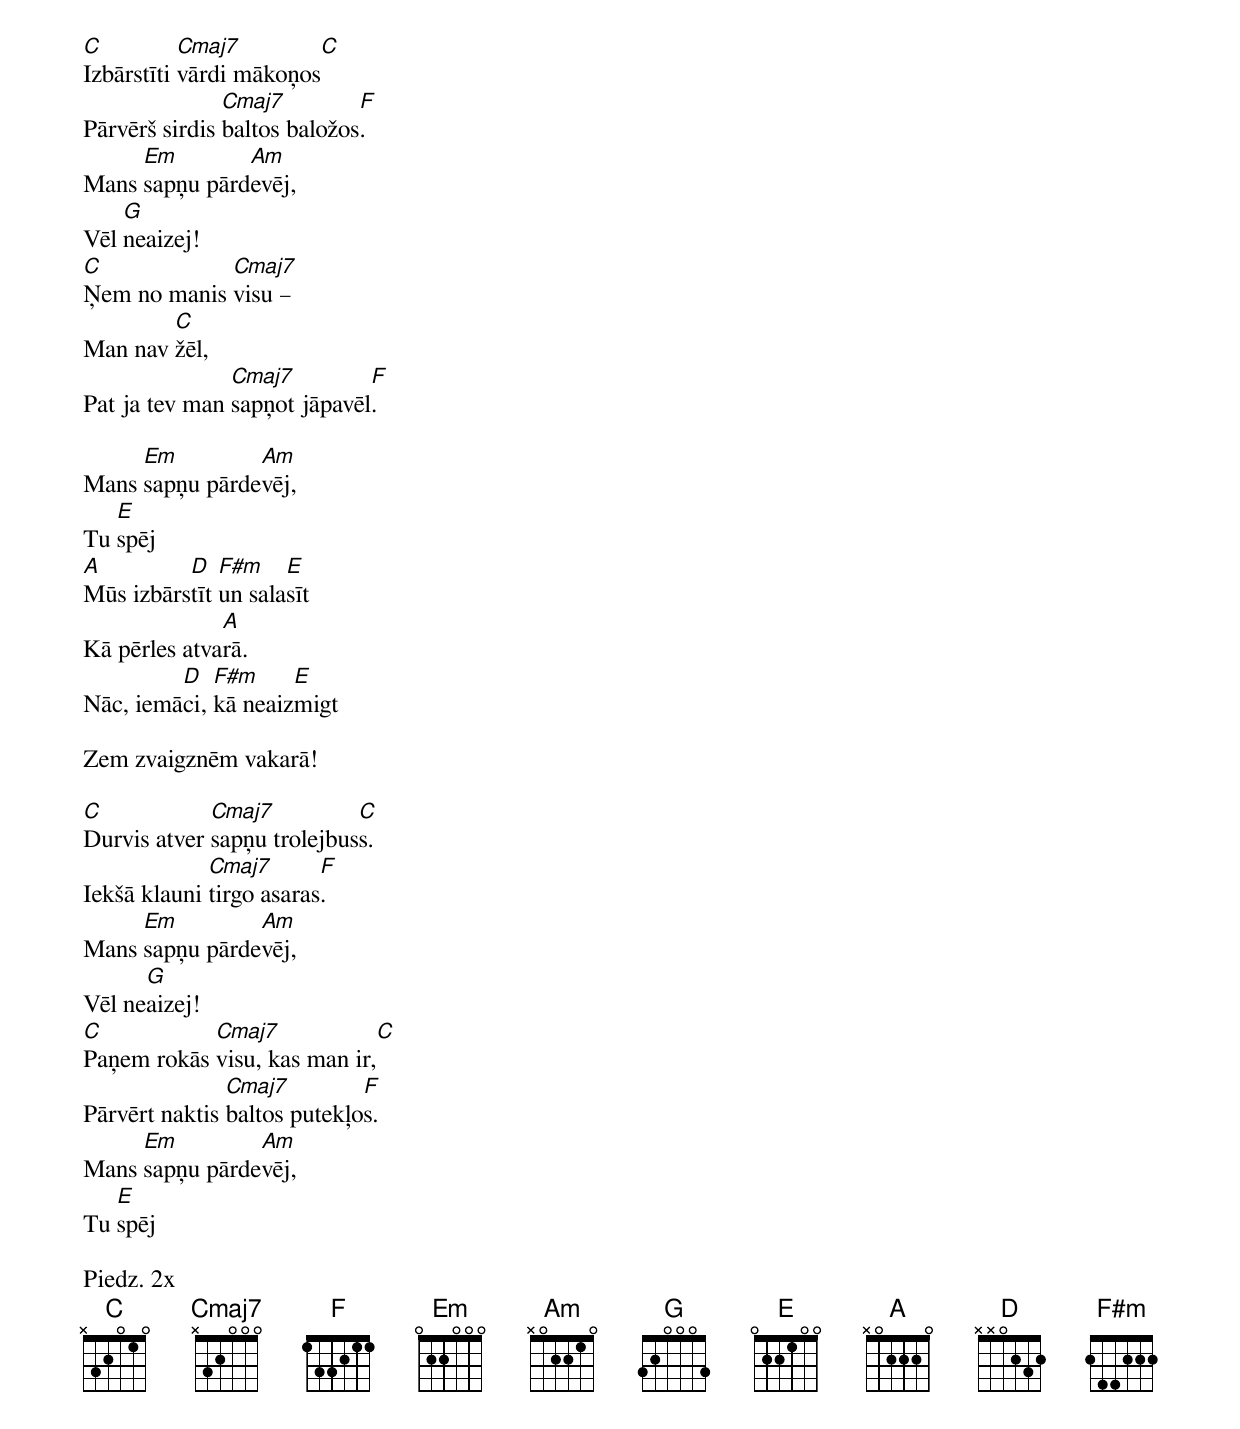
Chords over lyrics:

C          Cmaj7         C
Izbārstīti vārdi mākoņos
               Cmaj7         F
Pārvērš sirdis baltos baložos.
     Em        Am
Mans sapņu pārdevēj,
    G
Vēl neaizej!
C            Cmaj7
Ņem no manis visu –
        C
Man nav žēl,
               Cmaj7         F
Pat ja tev man sapņot jāpavēl.

     Em         Am
Mans sapņu pārdevēj,
   E
Tu spēj
A         D   F#m    E
Mūs izbārstīt un salasīt
              A
Kā pērles atvarā.
         D   F#m     E
Nāc, iemāci, kā neaizmigt

Zem zvaigznēm vakarā!

C            Cmaj7          C
Durvis atver sapņu trolejbuss.
             Cmaj7       F
Iekšā klauni tirgo asaras.
     Em         Am
Mans sapņu pārdevēj,
      G
Vēl neaizej!
C           Cmaj7            C
Paņem rokās visu, kas man ir,
               Cmaj7         F
Pārvērt naktis baltos putekļos.
     Em         Am
Mans sapņu pārdevēj,
   E
Tu spēj

Piedz. 2x
